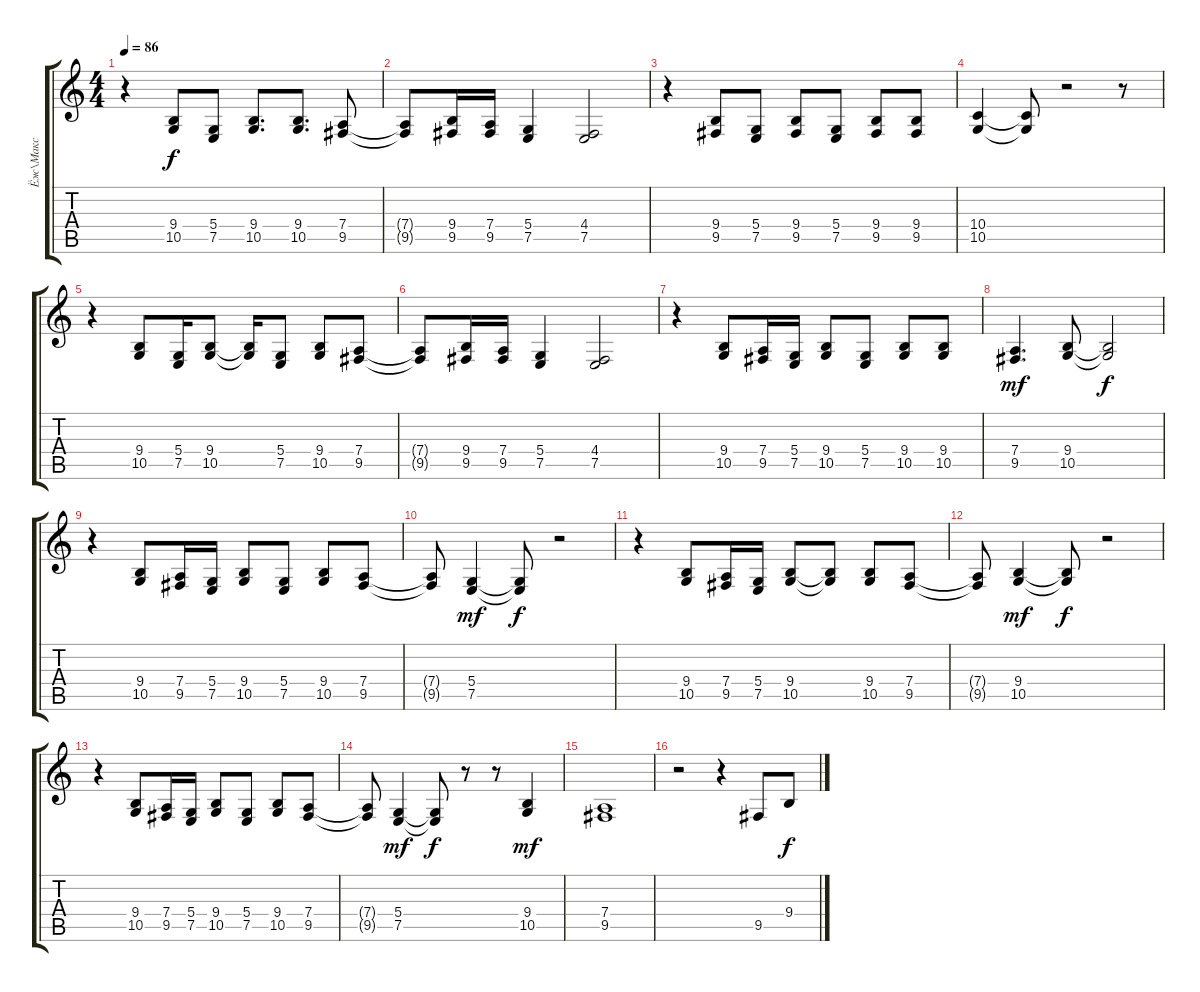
\track ("Ёж\\Макс" "Ёж\\Макс") {instrument flute}
\staff {score tabs}
\tuning (E4 B3 G3 D3 A2 E2) {hide}
\ts (4 4)
\tempo 86
\clef g2
\ks c
r.4{dy f} (9.4 10.5).8 (5.4 7.5).8 (9.4 10.5).8{d} (9.4 10.5).8{d} (7.4 9.5).8 |
(7.4{t} 9.5{t}).8 (9.4 9.5).16 (7.4 9.5).16 (5.4 7.5).4 (4.4 7.5).2 |
r.4 (9.4 9.5).8 (5.4 7.5).8 (9.4 9.5).8 (5.4 7.5).8 (9.4 9.5).8 (9.4 9.5).8 |
(10.4 10.5).4 (10.4{t} 10.5{t}).8 r.2 r.8 |
r.4 (9.4 10.5).8 (5.4 7.5).16 (9.4 10.5).8 (9.4{t} 10.5{t}).16 (5.4 7.5).8 (9.4 10.5).8 (7.4 9.5).8 |
(7.4{t} 9.5{t}).8 (9.4 9.5).16 (7.4 9.5).16 (5.4 7.5).4 (4.4 7.5).2 |
r.4 (9.4 10.5).8 (7.4 9.5).16 (5.4 7.5).16 (9.4 10.5).8 (5.4 7.5).8 (9.4 10.5).8 (9.4 10.5).8 |
(7.4 9.5).4{d dy mf} (9.4 10.5).8 (9.4{t} 10.5{t}).2{dy f} |
r.4 (9.4 10.5).8 (7.4 9.5).16 (5.4 7.5).16 (9.4 10.5).8 (5.4 7.5).8 (9.4 10.5).8 (7.4 9.5).8 |
(7.4{t} 9.5{t}).8 (5.4 7.5).4{dy mf} (5.4{t} 7.5{t}).8{dy f} r.2 |
r.4 (9.4 10.5).8 (7.4 9.5).16 (5.4 7.5).16 (9.4 10.5).8 (9.4{t} 10.5{t}).8 (9.4 10.5).8 (7.4 9.5).8 |
(7.4{t} 9.5{t}).8 (9.4 10.5).4{dy mf} (9.4{t} 10.5{t}).8{dy f} r.2 |
r.4 (9.4 10.5).8 (7.4 9.5).16 (5.4 7.5).16 (9.4 10.5).8 (5.4 7.5).8 (9.4 10.5).8 (7.4 9.5).8 |
(7.4{t} 9.5{t}).8 (5.4 7.5).4{dy mf} (5.4{t} 7.5{t}).8{dy f} r.8 r.8 (9.4 10.5).4{dy mf} |
(7.4 9.5).1 |
r.2 r.4 9.5.8 9.4.8{dy f}
